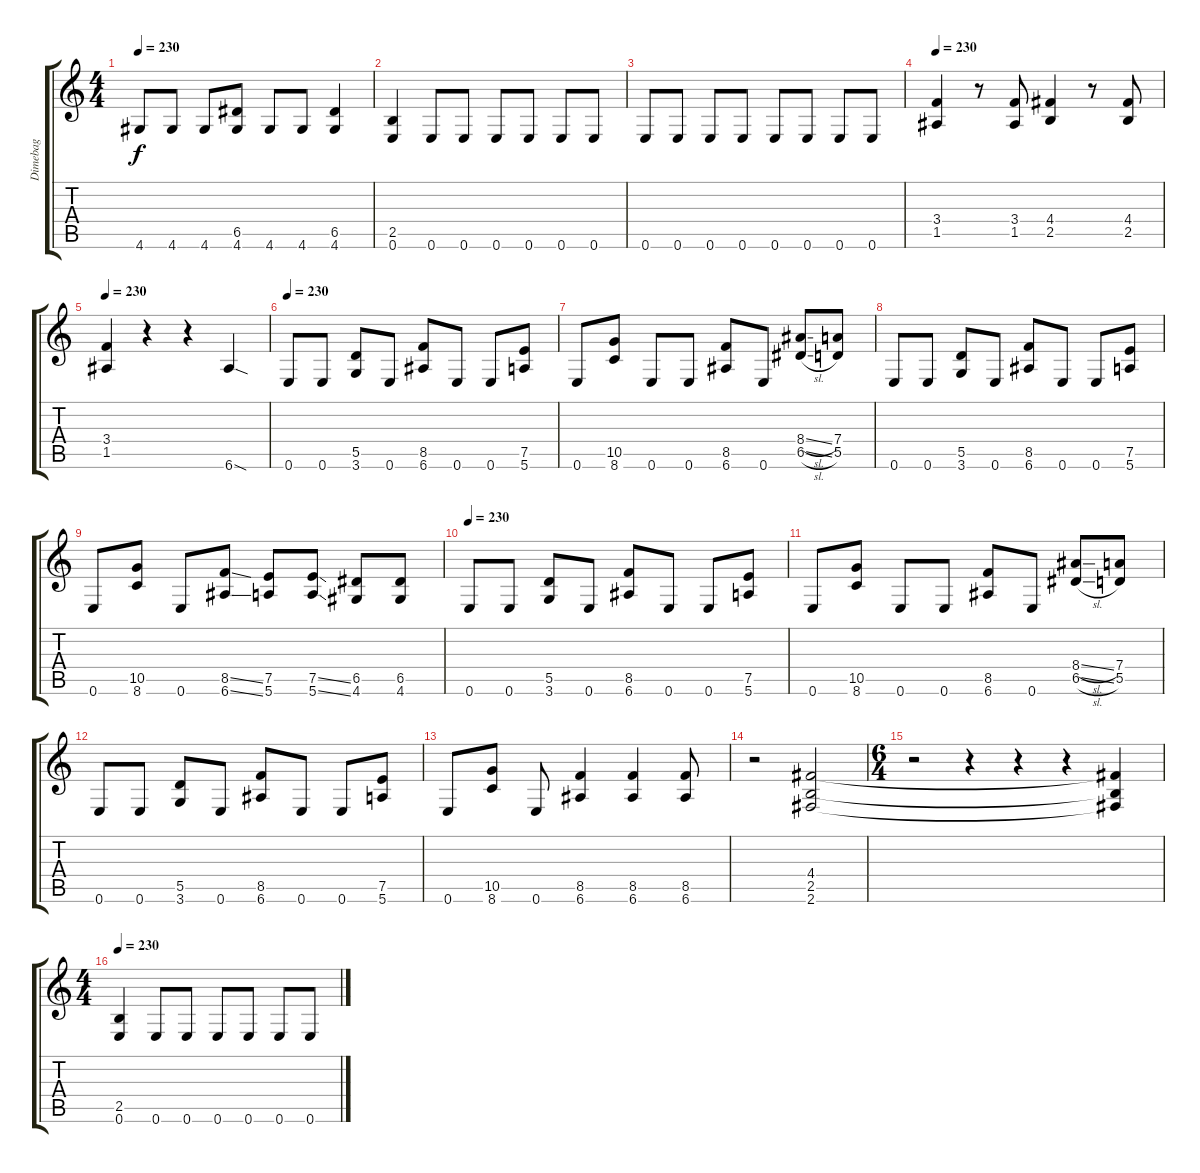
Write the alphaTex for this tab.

\track ("Dimebag" "Dimebag") {instrument distortionguitar}
\staff {score tabs}
\tuning (E4 B3 G3 D3 A2 E2) {hide}
\ts (4 4)
\tempo 230
\clef g2
\ks c
4.6.8{dy f} 4.6.8 4.6.8 (6.5 4.6).8 4.6.8 4.6.8 (6.5 4.6).4 |
(2.5 0.6).4 0.6.8 0.6.8 0.6.8 0.6.8 0.6.8 0.6.8 |
0.6.8 0.6.8 0.6.8 0.6.8 0.6.8 0.6.8 0.6.8 0.6.8 |
\tempo 230
(3.4 1.5).4 r.8 (3.4 1.5).8 (4.4 2.5).4 r.8 (4.4 2.5).8 |
\tempo 230
(3.4 1.5).4 r.4 r.4 6.6{sod}.4 |
\tempo 230
0.6.8 0.6.8 (5.5 3.6).8 0.6.8 (8.5 6.6).8 0.6.8 0.6.8 (7.5 5.6).8 |
0.6.8 (10.5 8.6).8 0.6.8 0.6.8 (8.5 6.6).8 0.6.8 (8.4{sl} 6.5{sl}).8 (7.4 5.5).8 |
0.6.8 0.6.8 (5.5 3.6).8 0.6.8 (8.5 6.6).8 0.6.8 0.6.8 (7.5 5.6).8 |
0.6.8 (10.5 8.6).8 0.6.8 (8.5{ss} 6.6{ss}).8 (7.5 5.6).8 (7.5{ss} 5.6{ss}).8 (6.5 4.6).8 (6.5 4.6).8 |
\tempo 230
0.6.8 0.6.8 (5.5 3.6).8 0.6.8 (8.5 6.6).8 0.6.8 0.6.8 (7.5 5.6).8 |
0.6.8 (10.5 8.6).8 0.6.8 0.6.8 (8.5 6.6).8 0.6.8 (8.4{sl} 6.5{sl}).8 (7.4 5.5).8 |
0.6.8 0.6.8 (5.5 3.6).8 0.6.8 (8.5 6.6).8 0.6.8 0.6.8 (7.5 5.6).8 |
0.6.8 (10.5 8.6).8 0.6.8 (8.5 6.6).4 (8.5 6.6).4 (8.5 6.6).8 |
r.2 (4.4 2.5 2.6).2 |
\ts (6 4)
r.2 r.4 r.4 r.4 (4.4{t} 2.5{t} 2.6{t}).4 |
\ts (4 4)
\tempo 230
(2.5 0.6).4 0.6.8 0.6.8 0.6.8 0.6.8 0.6.8 0.6.8
